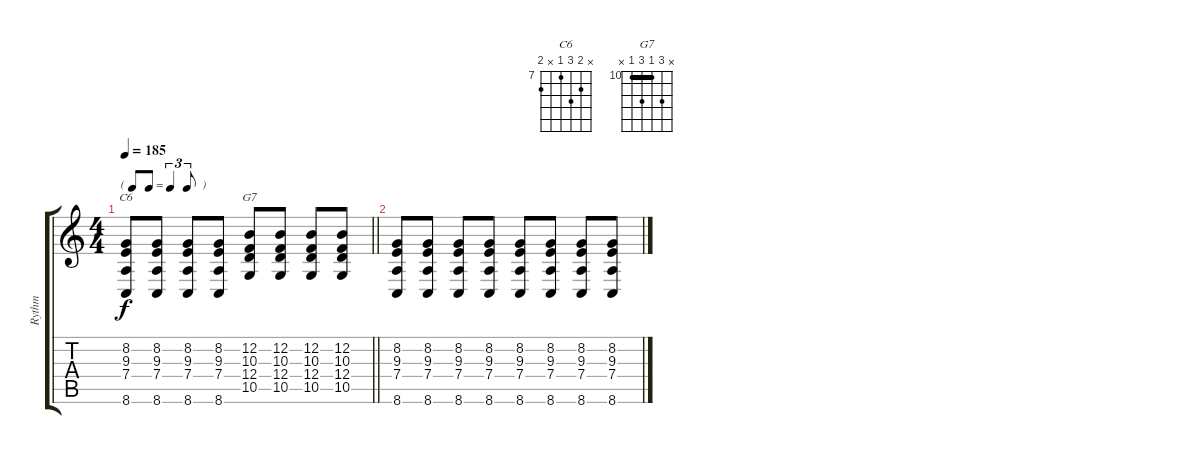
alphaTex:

\track ("Rythm" "Rythm") {instrument acousticgrandpiano}
\staff {score tabs}
\tuning (E4 B3 G3 D3 A2 E2) {hide}
\chord ("C6" x 8 9 7 x 8) {firstfret 7}
\chord ("G7" x 12 10 12 10 x) {firstfret 10 barre 10}
\ts (4 4)
\tf triplet8th
\tempo 185
\clef g2
\barLineRight lightlight
\ks c
(8.2 9.3 7.4 8.6).8{ch "C6" dy f} (8.2 9.3 7.4 8.6).8 (8.2 9.3 7.4 8.6).8 (8.2 9.3 7.4 8.6).8 (12.2 10.3 12.4 10.5).8{ch "G7"} (12.2 10.3 12.4 10.5).8 (12.2 10.3 12.4 10.5).8 (12.2 10.3 12.4 10.5).8 |
(8.2 9.3 7.4 8.6).8 (8.2 9.3 7.4 8.6).8 (8.2 9.3 7.4 8.6).8 (8.2 9.3 7.4 8.6).8 (8.2 9.3 7.4 8.6).8 (8.2 9.3 7.4 8.6).8 (8.2 9.3 7.4 8.6).8 (8.2 9.3 7.4 8.6).8
